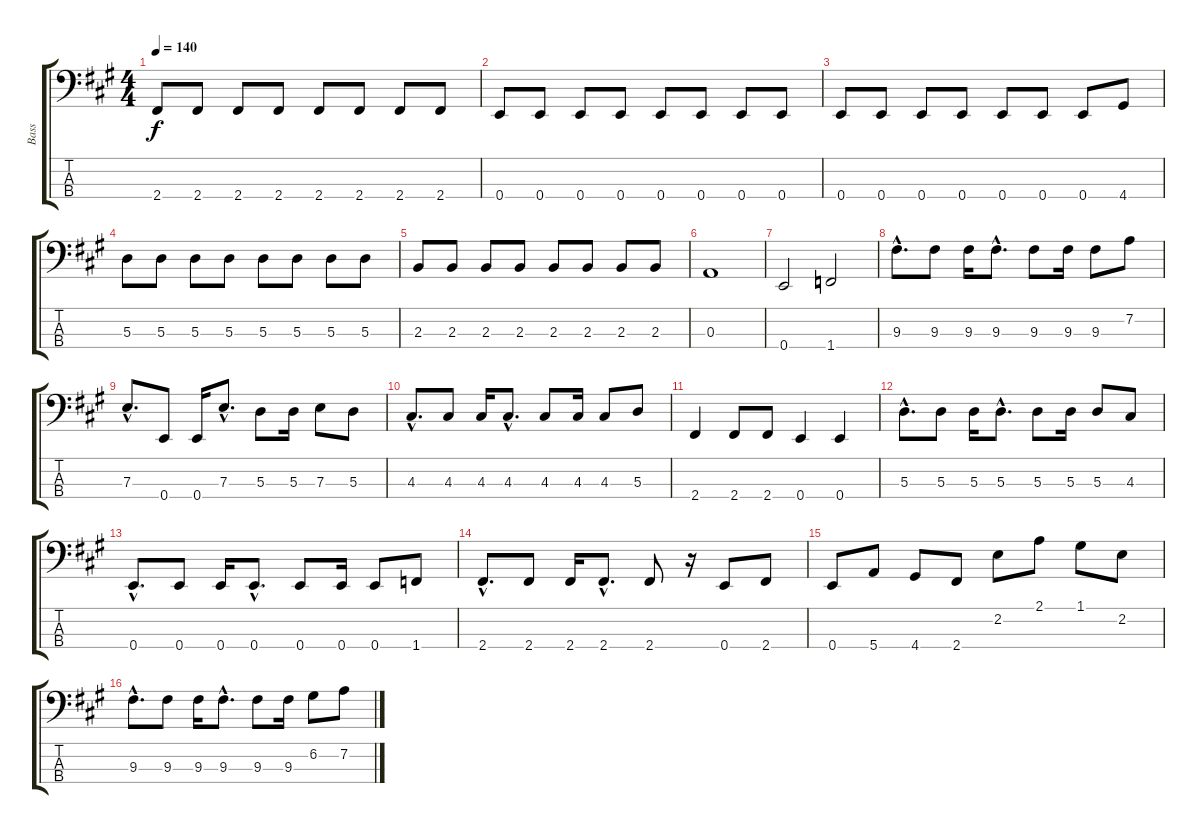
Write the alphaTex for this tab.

\track ("Bass" "Bass") {instrument electricbassfinger}
\staff {score tabs}
\tuning (G2 D2 A1 E1) {hide}
\ts (4 4)
\tempo 140
\clef f4
\ks a
2.4.8{dy f} 2.4.8 2.4.8 2.4.8 2.4.8 2.4.8 2.4.8 2.4.8 |
0.4.8 0.4.8 0.4.8 0.4.8 0.4.8 0.4.8 0.4.8 0.4.8 |
0.4.8 0.4.8 0.4.8 0.4.8 0.4.8 0.4.8 0.4.8 4.4.8 |
5.3.8 5.3.8 5.3.8 5.3.8 5.3.8 5.3.8 5.3.8 5.3.8 |
2.3.8 2.3.8 2.3.8 2.3.8 2.3.8 2.3.8 2.3.8 2.3.8 |
0.3.1 |
0.4.2 1.4.2 |
9.3{hac}.8{d} 9.3.8 9.3.16 9.3{hac}.8{d} 9.3.8 9.3.16 9.3.8 7.2.8 |
7.3{hac}.8{d} 0.4.8 0.4.16 7.3{hac}.8{d} 5.3.8 5.3.16 7.3.8 5.3.8 |
4.3{hac}.8{d} 4.3.8 4.3.16 4.3{hac}.8{d} 4.3.8 4.3.16 4.3.8 5.3.8 |
2.4.4 2.4.8 2.4.8 0.4.4 0.4.4 |
5.3{hac}.8{d} 5.3.8 5.3.16 5.3{hac}.8{d} 5.3.8 5.3.16 5.3.8 4.3.8 |
0.4{hac}.8{d} 0.4.8 0.4.16 0.4{hac}.8{d} 0.4.8 0.4.16 0.4.8 1.4.8 |
2.4{hac}.8{d} 2.4.8 2.4.16 2.4{hac}.8{d} 2.4.8 r.16 0.4.8 2.4.8 |
0.4.8 5.4.8 4.4.8 2.4.8 2.2.8 2.1.8 1.1.8 2.2.8 |
9.3{hac}.8{d} 9.3.8 9.3.16 9.3{hac}.8{d} 9.3.8 9.3.16 6.2.8 7.2.8
